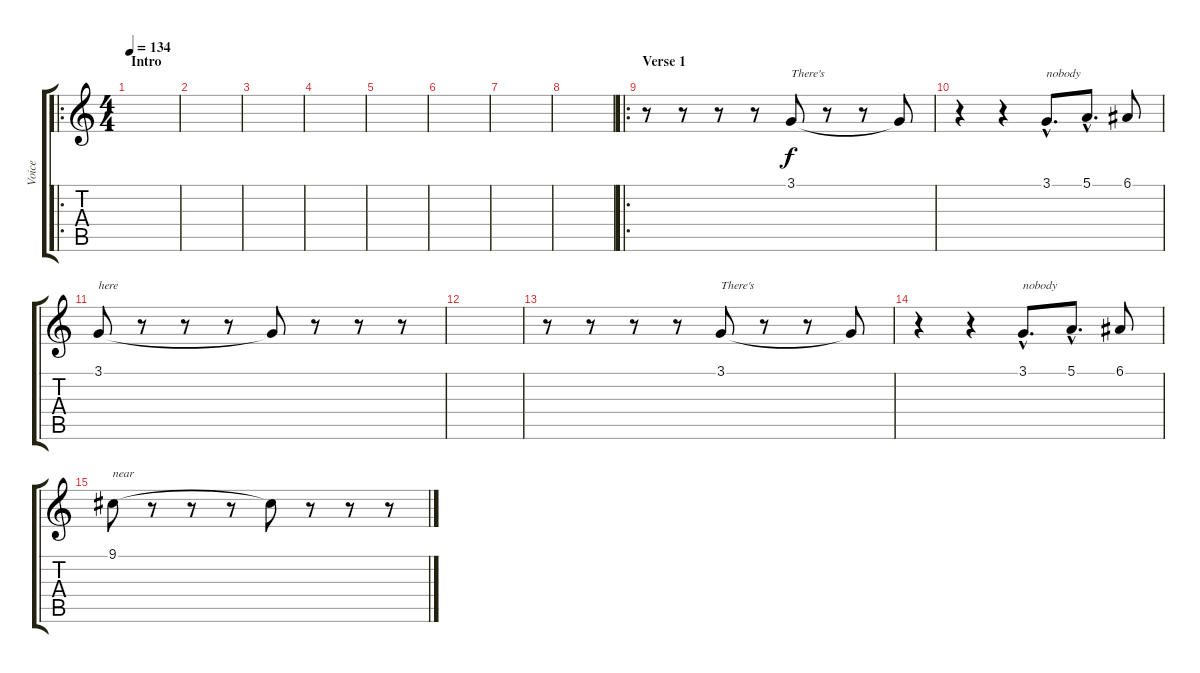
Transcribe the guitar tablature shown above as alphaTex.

\track ("Voice" "Voice") {instrument pad1newage}
\staff {score tabs}
\tuning (E4 B3 G3 D3 A2 E2) {hide}
\ro
\ts (4 4)
\section ("" "Intro")
\tempo 134
\clef g2
\ks c
|
|
|
|
|
|
|
|
\ro
\section ("" "Verse 1")
r.8 r.8 r.8 r.8 3.1.8{txt "There's"} r.8 r.8 3.1{t}.8 |
r.4 r.4 3.1{hac}.8{d txt "nobody"} 5.1{hac}.8{d} 6.1.8 |
3.1.8{txt "here"} r.8 r.8 r.8 3.1{t}.8 r.8 r.8 r.8 |
|
r.8 r.8 r.8 r.8 3.1.8{txt "There's"} r.8 r.8 3.1{t}.8 |
r.4 r.4 3.1{hac}.8{d txt "nobody"} 5.1{hac}.8{d} 6.1.8 |
9.1.8{txt "near"} r.8 r.8 r.8 9.1{t}.8 r.8 r.8 r.8
